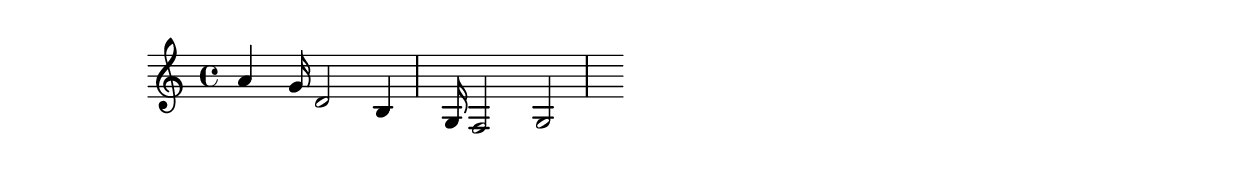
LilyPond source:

%{
Welcome to LilyPond
===================

Congratulations, LilyPond has been installed successfully.

Now to take it for the first test run.

  1. Save this file

  2. Select

       Compile > Typeset file

  from the menu.

  The file is processed, and

  3.  The PDF viewer will pop up. Click one of the noteheads.


That's it.  For more information, visit http://lilypond.org .

%}

\version "2.20.0"  % necessary for upgrading to future LilyPond versions.

\relative {
a'4 g16 d2 b4 g16 f2 g2 
}
